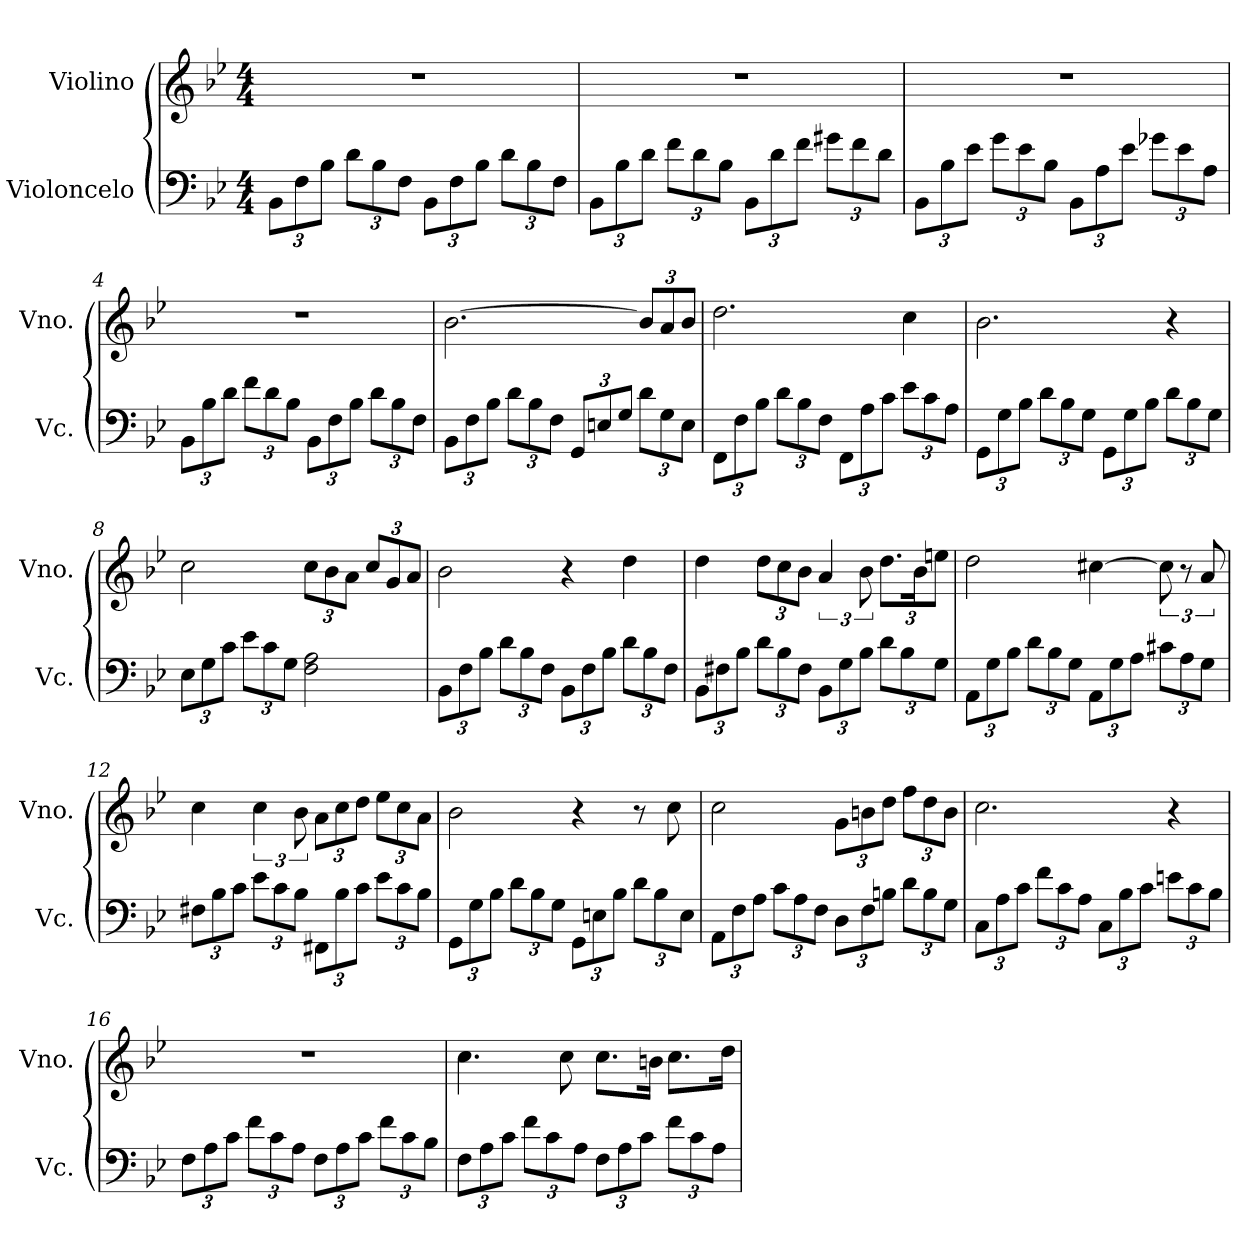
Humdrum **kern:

**kern	**kern
*part2	*part1
*staff2	*staff1
*I"Violoncelo	*I"Violino
*I'Vc.	*I'Vno.
*clefF4	*clefG2
*k[b-e-]	*k[b-e-]
*M4/4	*M4/4
*MM60	*MM60
*Xbrackettup	*
=1	=1
12BB-\L	1r
12F\	.
12B-\J	.
12d\L	.
12B-\	.
12F\J	.
12BB-\L	.
12F\	.
12B-\J	.
12d\L	.
12B-\	.
12F\J	.
=2	=2
12BB-\L	1r
12B-\	.
12d\J	.
12f\L	.
12d\	.
12B-\J	.
12BB-\L	.
12d\	.
12f\J	.
12g#X\L	.
12f\	.
12d\J	.
!!LO:LB:g=z
=3	=3
12BB-\L	1r
12B-\	.
12e-\J	.
12g\L	.
12e-\	.
12B-\J	.
12BB-\L	.
12A\	.
12e-\J	.
12g-X\L	.
12e-\	.
12A\J	.
=4	=4
12BB-\L	1r
12B-\	.
12d\J	.
12f\L	.
12d\	.
12B-\J	.
12BB-\L	.
12F\	.
12B-\J	.
12d\L	.
12B-\	.
12F\J	.
=5	=5
12BB-\L	[2.b-\
12F\	.
12B-\J	.
12d\L	.
12B-\	.
12F\J	.
12GG/L	.
12En/	.
12G/J	.
*	*Xbrackettup
12d\L	12b-/L]
12G\	12a/
12E\J	12b-/J
!!LO:LB:g=z
=6	=6
12FF\L	2.dd\
12F\	.
12B-\J	.
12d\L	.
12B-\	.
12F\J	.
12FF\L	.
12A\	.
12c\J	.
12e-\L	4cc\
12c\	.
12A\J	.
=7	=7
12GG\L	2.b-\
12G\	.
12B-\J	.
12d\L	.
12B-\	.
12G\J	.
12GG\L	.
12G\	.
12B-\J	.
12d\L	4r
12B-\	.
12G\J	.
=8	=8
12E-\L	2cc\
12G\	.
12c\J	.
12e-\L	.
12c\	.
12G\J	.
2F\ 2A\	12cc\L
.	12b-\
.	12a\J
.	12cc/L
.	12g/
.	12a/J
!!LO:LB:g=z
=9	=9
12BB-\L	2b-\
12F\	.
12B-\J	.
12d\L	.
12B-\	.
12F\J	.
12BB-\L	4r
12F\	.
12B-\J	.
12d\L	4dd\
12B-\	.
12F\J	.
=10	=10
12BB-\L	4dd\
12F#X\	.
12B-\J	.
12d\L	12dd\L
12B-\	12cc\
12F#\J	12b-\J
*	*brackettup
12BB-\L	6a/
12G\	.
12B-\J	12b-\
*	*Xbrackettup
12d\L	12.dd\L
12B-\	.
.	24b-\K
12G\J	12een\J
=11	=11
12AA\L	2dd\
12G\	.
12B-\J	.
12d\L	.
12B-\	.
12G\J	.
12AA\L	[4cc#X\
12G\	.
12A\J	.
*	*brackettup
12c#X\L	12cc#\]
12A\	12r
12G\J	12a/
!!LO:LB:g=z
=12	=12
12F#X\L	4cc\
12B-\	.
12c\J	.
12e-\L	6cc\
12c\	.
12B-\J	12b-\
*	*Xbrackettup
12FF#X\L	12a\L
12B-\	12cc\
12c\J	12dd\J
12e-\L	12ee-\L
12c\	12cc\
12B-\J	12a\J
=13	=13
12GG\L	2b-\
12G\	.
12B-\J	.
12d\L	.
12B-\	.
12G\J	.
12GG\L	4r
12En\	.
12B-\J	.
12d\L	8r
12B-\	.
.	8cc\
12E\J	.
=14	=14
12AA\L	2cc\
12F\	.
12A\J	.
12c\L	.
12A\	.
12F\J	.
12D\L	12g\L
12F\	12bn\
12Bn\J	12dd\J
12d\L	12ff\L
12B\	12dd\
12G\J	12b\J
!!LO:PB:g=z
=15	=15
12C\L	2.cc\
12A\	.
12c\J	.
12f\L	.
12c\	.
12A\J	.
12C\L	.
12B-\	.
12c\J	.
12en\L	4r
12c\	.
12B-\J	.
=16	=16
12F\L	1r
12A\	.
12c\J	.
12f\L	.
12c\	.
12A\J	.
12F\L	.
12A\	.
12c\J	.
12f\L	.
12c\	.
12B-\J	.
=17	=17
12F\L	4.cc\
12A\	.
12c\J	.
12f\L	.
12c\	.
.	8cc\
12A\J	.
12F\L	8.cc\L
12A\	.
12c\J	.
.	16bn\Jk
12f\L	8.cc\L
12c\	.
12A\J	.
.	16dd\Jk
=	=
*-	*-
